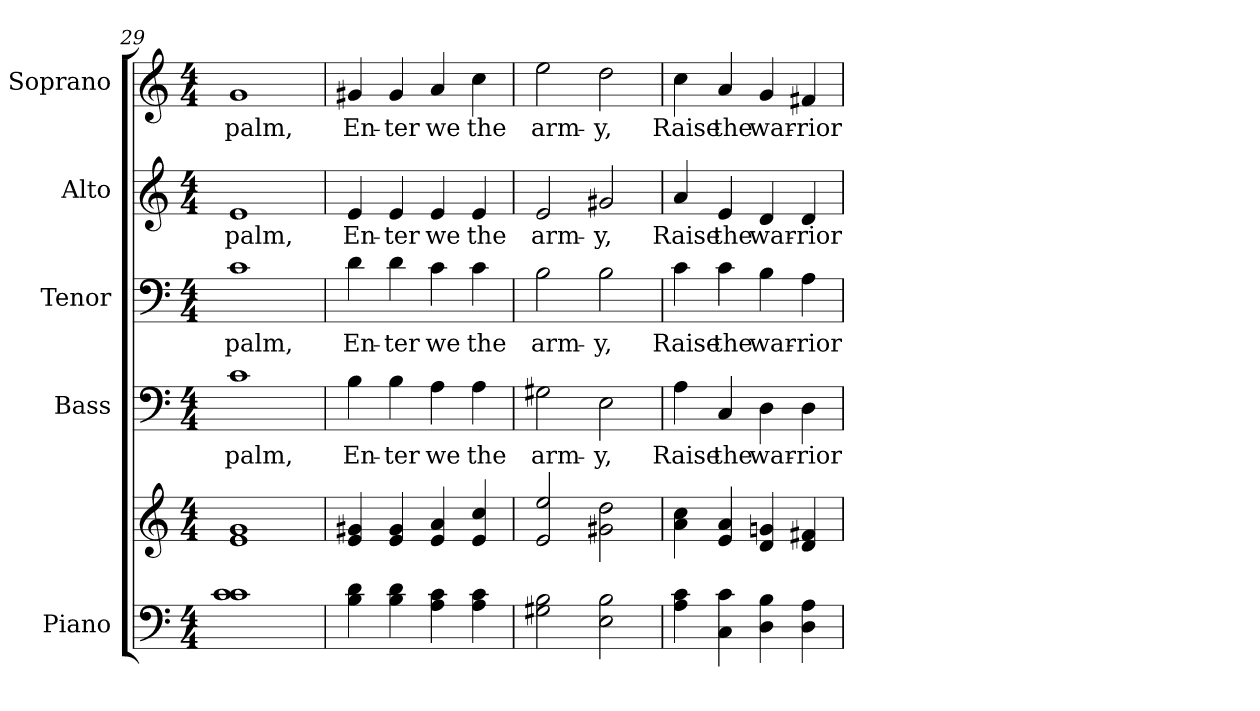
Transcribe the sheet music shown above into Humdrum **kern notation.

**kern	**kern	**kern	**text	**kern	**text	**kern	**text	**kern	**text
*part5	*part5	*part4	*part4	*part3	*part3	*part2	*part2	*part1	*part1
*staff6	*staff5	*staff4	*staff4	*staff3	*staff3	*staff2	*staff2	*staff1	*staff1
*I"Piano	*	*I"Bass	*	*I"Tenor	*	*I"Alto	*	*I"Soprano	*
*I'Pno.	*	*I'B.	*	*I'T.	*	*I'A.	*	*I'S.	*
!!LO:PB:g=z
*clefF4	*clefG2	*clefF4	*	*clefF4	*	*clefG2	*	*clefG2	*
*k[]	*k[]	*k[]	*	*k[]	*	*k[]	*	*k[]	*
*C:	*C:	*C:	*	*C:	*	*C:	*	*C:	*
*M4/4	*M4/4	*M4/4	*	*M4/4	*	*M4/4	*	*M4/4	*
=29	=29	=29	=29	=29	=29	=29	=29	=29	=29
!	!	!	!LO:LY:b:color=#000000	!	!	!	!	!	!
!	!	!	!	!	!LO:LY:b:color=#000000	!	!	!	!
!	!	!	!	!	!	!	!LO:LY:b:color=#000000	!	!
!	!	!	!	!	!	!	!	!	!LO:LY:b:color=#000000
1ci 1ci	1ei 1gi	1ci	palm,	1ci	palm,	1ei	palm,	1gi	palm,
=30	=30	=30	=30	=30	=30	=30	=30	=30	=30
!	!	!	!LO:LY:b:color=#000000	!	!	!	!	!	!
!	!	!	!	!	!LO:LY:b:color=#000000	!	!	!	!
!	!	!	!	!	!	!	!LO:LY:b:color=#000000	!	!
!	!	!	!	!	!	!	!	!	!LO:LY:b:color=#000000
4Bi\ 4di	4ei/ 4g#Xi	4Bi\	En-	4di\	En-	4ei/	En-	4g#Xi/	En-
!	!	!	!LO:LY:b:color=#000000	!	!	!	!	!	!
!	!	!	!	!	!LO:LY:b:color=#000000	!	!	!	!
!	!	!	!	!	!	!	!LO:LY:b:color=#000000	!	!
!	!	!	!	!	!	!	!	!	!LO:LY:b:color=#000000
4Bi\ 4di	4ei/ 4g#i	4Bi\	-ter	4di\	-ter	4ei/	-ter	4g#i/	-ter
!	!	!	!LO:LY:b:color=#000000	!	!	!	!	!	!
!	!	!	!	!	!LO:LY:b:color=#000000	!	!	!	!
!	!	!	!	!	!	!	!LO:LY:b:color=#000000	!	!
!	!	!	!	!	!	!	!	!	!LO:LY:b:color=#000000
4Ai\ 4ci	4ei/ 4ai	4Ai\	we	4ci\	we	4ei/	we	4ai/	we
!	!	!	!LO:LY:b:color=#000000	!	!	!	!	!	!
!	!	!	!	!	!LO:LY:b:color=#000000	!	!	!	!
!	!	!	!	!	!	!	!LO:LY:b:color=#000000	!	!
!	!	!	!	!	!	!	!	!	!LO:LY:b:color=#000000
4Ai\ 4ci	4ei/ 4cci	4Ai\	the	4ci\	the	4ei/	the	4cci\	the
=31	=31	=31	=31	=31	=31	=31	=31	=31	=31
!	!	!	!LO:LY:b:color=#000000	!	!	!	!	!	!
!	!	!	!	!	!LO:LY:b:color=#000000	!	!	!	!
!	!	!	!	!	!	!	!LO:LY:b:color=#000000	!	!
!	!	!	!	!	!	!	!	!	!LO:LY:b:color=#000000
2G#Xi\ 2Bi	2ei/ 2eei	2G#Xi\	arm-	2Bi\	arm-	2ei/	arm-	2eei\	arm-
!	!	!	!LO:LY:b:color=#000000	!	!	!	!	!	!
!	!	!	!	!	!LO:LY:b:color=#000000	!	!	!	!
!	!	!	!	!	!	!	!LO:LY:b:color=#000000	!	!
!	!	!	!	!	!	!	!	!	!LO:LY:b:color=#000000
2Ei\ 2Bi	2g#Xi\ 2ddi	2Ei\	-y,	2Bi\	-y,	2g#Xi/	-y,	2ddi\	-y,
=32	=32	=32	=32	=32	=32	=32	=32	=32	=32
!	!	!	!LO:LY:b:color=#000000	!	!	!	!	!	!
!	!	!	!	!	!LO:LY:b:color=#000000	!	!	!	!
!	!	!	!	!	!	!	!LO:LY:b:color=#000000	!	!
!	!	!	!	!	!	!	!	!	!LO:LY:b:color=#000000
4Ai\ 4ci	4ai\ 4cci	4Ai\	Raise	4ci\	Raise	4ai/	Raise	4cci\	Raise
!	!	!	!LO:LY:b:color=#000000	!	!	!	!	!	!
!	!	!	!	!	!LO:LY:b:color=#000000	!	!	!	!
!	!	!	!	!	!	!	!LO:LY:b:color=#000000	!	!
!	!	!	!	!	!	!	!	!	!LO:LY:b:color=#000000
4Ci\ 4ci	4ei/ 4ai	4Ci/	the	4ci\	the	4ei/	the	4ai/	the
!	!	!	!LO:LY:b:color=#000000	!	!	!	!	!	!
!	!	!	!	!	!LO:LY:b:color=#000000	!	!	!	!
!	!	!	!	!	!	!	!LO:LY:b:color=#000000	!	!
!	!	!	!	!	!	!	!	!	!LO:LY:b:color=#000000
4Di\ 4Bi	4di/ 4gni	4Di\	war-	4Bi\	war-	4di/	war-	4gi/	war-
!	!	!	!LO:LY:b:color=#000000	!	!	!	!	!	!
!	!	!	!	!	!LO:LY:b:color=#000000	!	!	!	!
!	!	!	!	!	!	!	!LO:LY:b:color=#000000	!	!
!	!	!	!	!	!	!	!	!	!LO:LY:b:color=#000000
4Di\ 4Ai	4di/ 4f#Xi	4Di\	-rior	4Ai\	-rior	4di/	-rior	4f#Xi/	-rior
=	=	=	=	=	=	=	=	=	=
*-	*-	*-	*-	*-	*-	*-	*-	*-	*-
